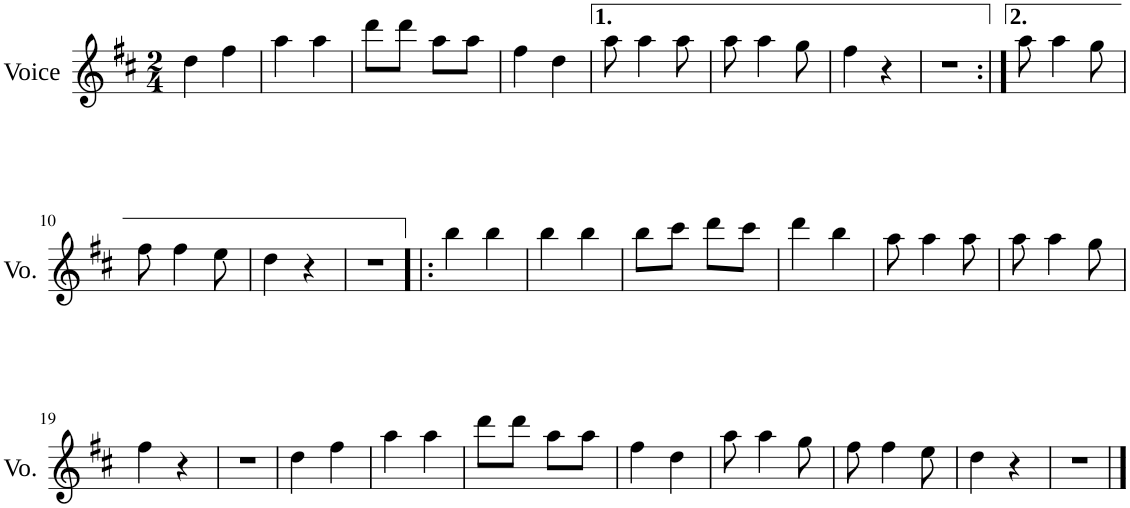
**kern
*part1
*staff1
*I"Voice
*I'Vo.
*clefG2
*k[f#c#]
*M2/4
=1
4dd\
4ff#\
=2
4aa\
4aa\
=3
8ddd\L
8ddd\J
8aa\L
8aa\J
=4
4ff#\
4dd\
=5
8aa\
4aa\
8aa\
=6
8aa\
4aa\
8gg\
=7
4ff#\
4r
=8
2r
=9:|!
8aa\
4aa\
8gg\
!!LO:LB:g=z
=10
8ff#\
4ff#\
8ee\
=11
4dd\
4r
=12
2r
=13!|:
4bb\
4bb\
=14
4bb\
4bb\
=15
8bb\L
8ccc#\J
8ddd\L
8ccc#\J
=16
4ddd\
4bb\
=17
8aa\
4aa\
8aa\
=18
8aa\
4aa\
8gg\
!!LO:LB:g=z
=19
4ff#\
4r
=20
2r
=21
4dd\
4ff#\
=22
4aa\
4aa\
=23
8ddd\L
8ddd\J
8aa\L
8aa\J
=24
4ff#\
4dd\
=25
8aa\
4aa\
8gg\
=26
8ff#\
4ff#\
8ee\
=27
4dd\
4r
=28
2r
==
*-
